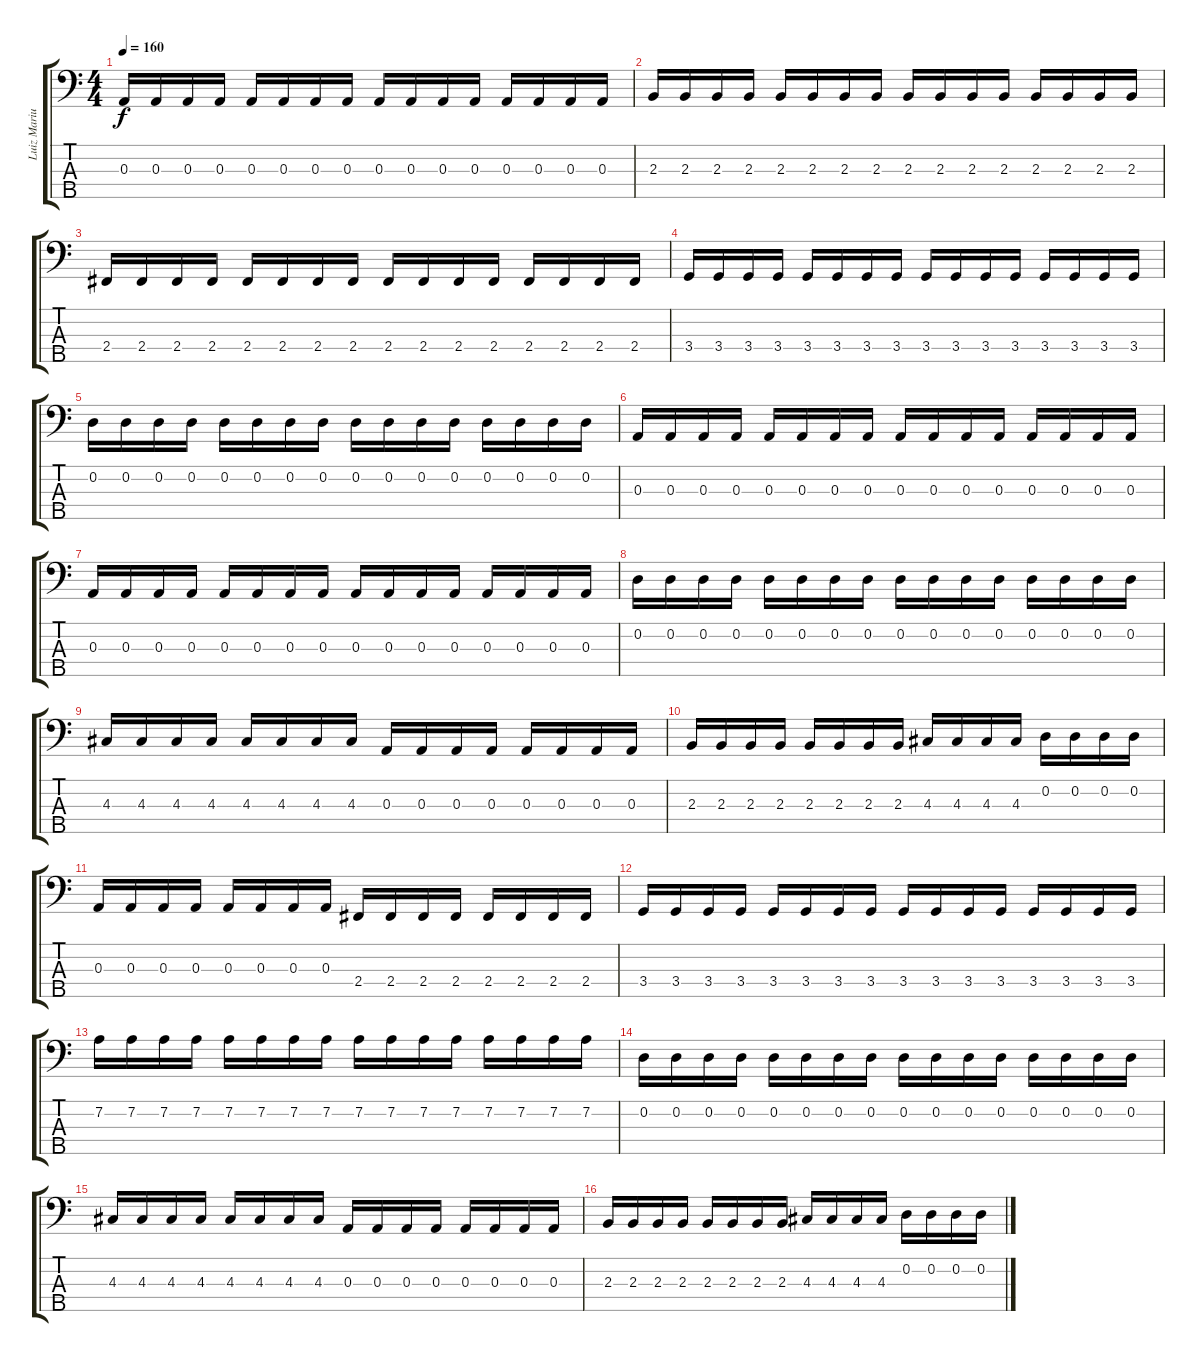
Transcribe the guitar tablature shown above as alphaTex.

\track ("Luiz Mariutti (Bajo)" "Luiz Mariu") {instrument electricbassfinger}
\staff {score tabs}
\tuning (G2 D2 A1 E1 B0) {hide}
\ts (4 4)
\tempo 160
\clef f4
\ks c
0.3.16{dy f} 0.3.16 0.3.16 0.3.16 0.3.16 0.3.16 0.3.16 0.3.16 0.3.16 0.3.16 0.3.16 0.3.16 0.3.16 0.3.16 0.3.16 0.3.16 |
2.3.16 2.3.16 2.3.16 2.3.16 2.3.16 2.3.16 2.3.16 2.3.16 2.3.16 2.3.16 2.3.16 2.3.16 2.3.16 2.3.16 2.3.16 2.3.16 |
2.4.16 2.4.16 2.4.16 2.4.16 2.4.16 2.4.16 2.4.16 2.4.16 2.4.16 2.4.16 2.4.16 2.4.16 2.4.16 2.4.16 2.4.16 2.4.16 |
3.4.16 3.4.16 3.4.16 3.4.16 3.4.16 3.4.16 3.4.16 3.4.16 3.4.16 3.4.16 3.4.16 3.4.16 3.4.16 3.4.16 3.4.16 3.4.16 |
0.2.16 0.2.16 0.2.16 0.2.16 0.2.16 0.2.16 0.2.16 0.2.16 0.2.16 0.2.16 0.2.16 0.2.16 0.2.16 0.2.16 0.2.16 0.2.16 |
0.3.16 0.3.16 0.3.16 0.3.16 0.3.16 0.3.16 0.3.16 0.3.16 0.3.16 0.3.16 0.3.16 0.3.16 0.3.16 0.3.16 0.3.16 0.3.16 |
0.3.16 0.3.16 0.3.16 0.3.16 0.3.16 0.3.16 0.3.16 0.3.16 0.3.16 0.3.16 0.3.16 0.3.16 0.3.16 0.3.16 0.3.16 0.3.16 |
0.2.16 0.2.16 0.2.16 0.2.16 0.2.16 0.2.16 0.2.16 0.2.16 0.2.16 0.2.16 0.2.16 0.2.16 0.2.16 0.2.16 0.2.16 0.2.16 |
4.3.16 4.3.16 4.3.16 4.3.16 4.3.16 4.3.16 4.3.16 4.3.16 0.3.16 0.3.16 0.3.16 0.3.16 0.3.16 0.3.16 0.3.16 0.3.16 |
2.3.16 2.3.16 2.3.16 2.3.16 2.3.16 2.3.16 2.3.16 2.3.16 4.3.16 4.3.16 4.3.16 4.3.16 0.2.16 0.2.16 0.2.16 0.2.16 |
0.3.16 0.3.16 0.3.16 0.3.16 0.3.16 0.3.16 0.3.16 0.3.16 2.4.16 2.4.16 2.4.16 2.4.16 2.4.16 2.4.16 2.4.16 2.4.16 |
3.4.16 3.4.16 3.4.16 3.4.16 3.4.16 3.4.16 3.4.16 3.4.16 3.4.16 3.4.16 3.4.16 3.4.16 3.4.16 3.4.16 3.4.16 3.4.16 |
7.2.16 7.2.16 7.2.16 7.2.16 7.2.16 7.2.16 7.2.16 7.2.16 7.2.16 7.2.16 7.2.16 7.2.16 7.2.16 7.2.16 7.2.16 7.2.16 |
0.2.16 0.2.16 0.2.16 0.2.16 0.2.16 0.2.16 0.2.16 0.2.16 0.2.16 0.2.16 0.2.16 0.2.16 0.2.16 0.2.16 0.2.16 0.2.16 |
4.3.16 4.3.16 4.3.16 4.3.16 4.3.16 4.3.16 4.3.16 4.3.16 0.3.16 0.3.16 0.3.16 0.3.16 0.3.16 0.3.16 0.3.16 0.3.16 |
2.3.16 2.3.16 2.3.16 2.3.16 2.3.16 2.3.16 2.3.16 2.3.16 4.3.16 4.3.16 4.3.16 4.3.16 0.2.16 0.2.16 0.2.16 0.2.16
